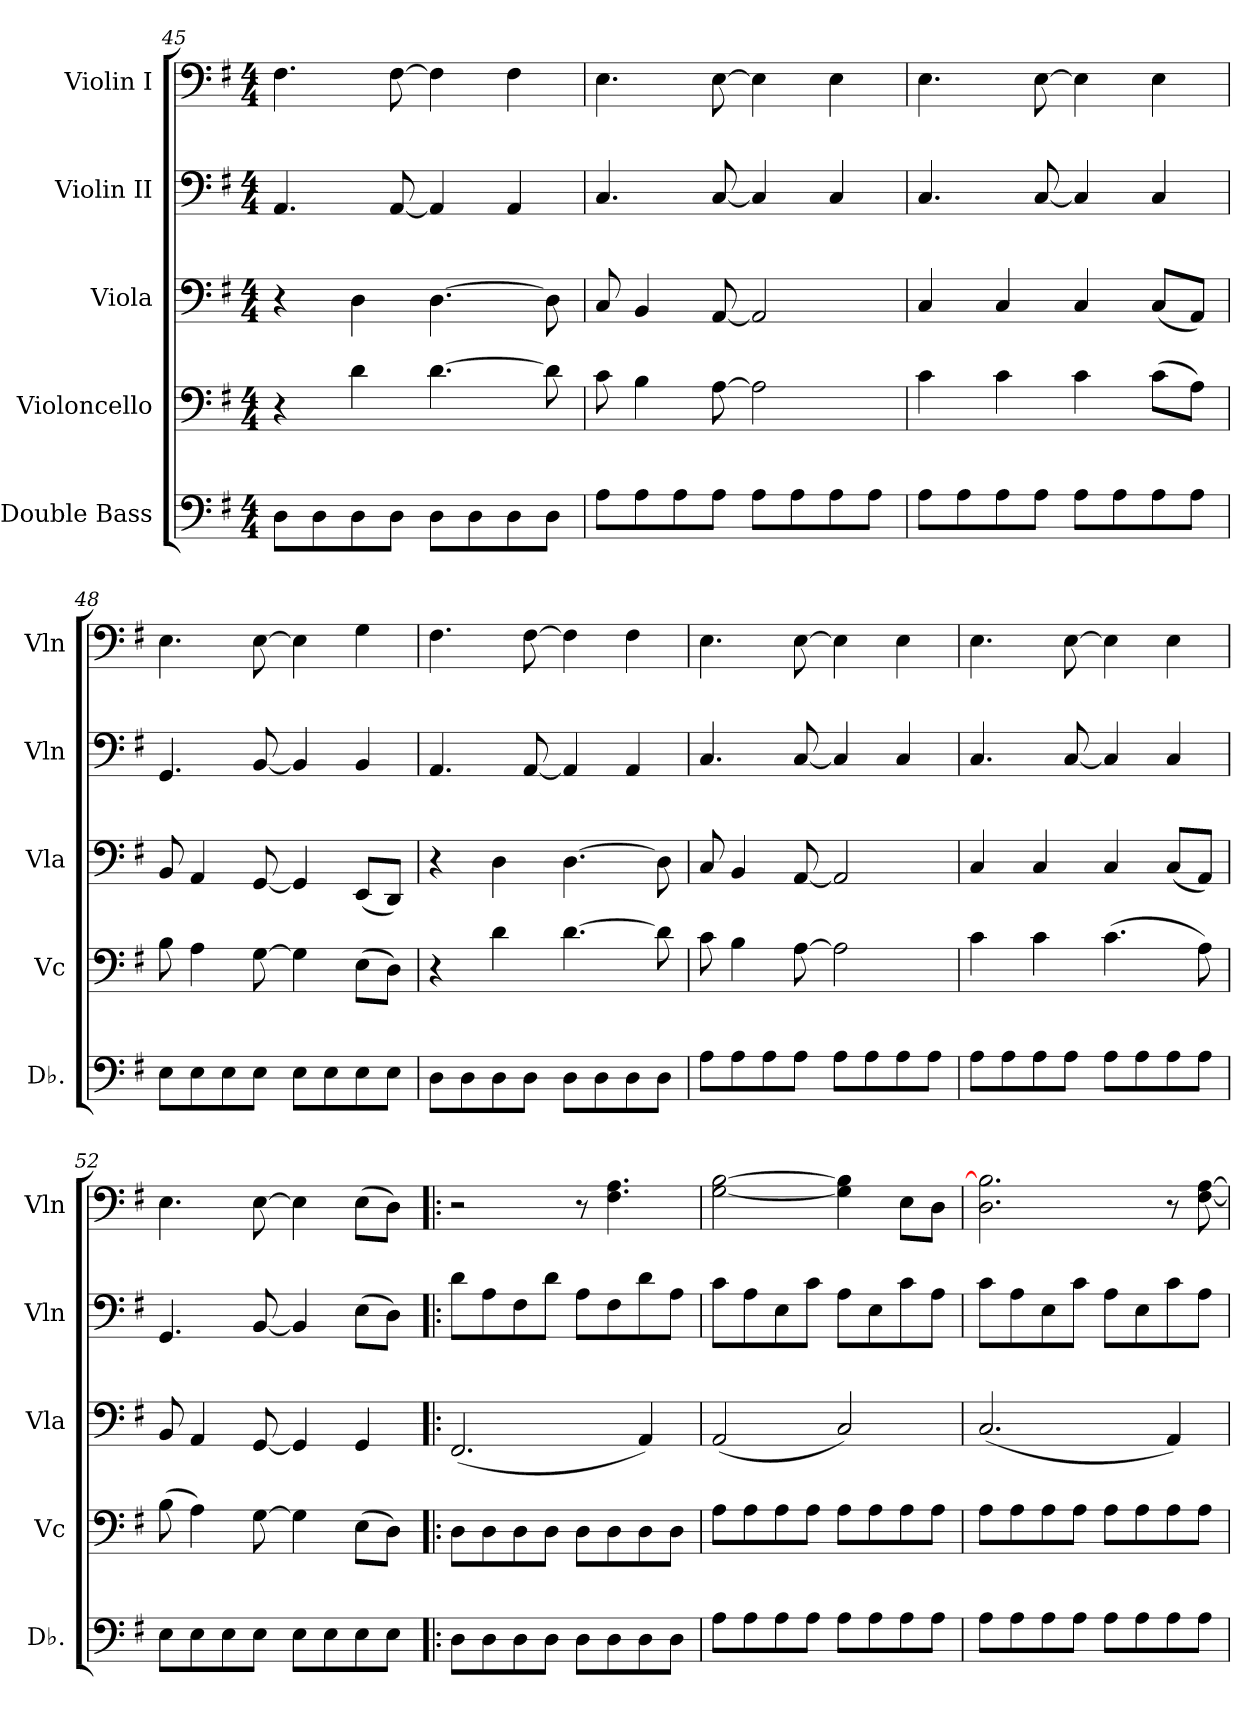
**kern	**kern	**kern	**kern	**kern
*part5	*part4	*part3	*part2	*part1
*staff5	*staff4	*staff3	*staff2	*staff1
*I"Double Bass	*I"Violoncello	*I"Viola	*I"Violin II	*I"Violin I
*I'Db.	*I'Vc	*I'Vla	*I'Vln	*I'Vln
*clefF4	*clefF4	*clefF4	*clefF4	*clefF4
*ITrd7c12	*	*	*	*
*k[f#]	*k[f#]	*k[f#]	*k[f#]	*k[f#]
*M4/4	*M4/4	*M4/4	*M4/4	*M4/4
=45	=45	=45	=45	=45
8DD\L	4r	4r	4.AA/	4.F#\
8DD\	.	.	.	.
8DD\	4d\	4D\	.	.
8DD\J	.	.	[8AA/	[8F#\
8DD\L	[4.d\	[4.D\	4AA/]	4F#\]
8DD\	.	.	.	.
8DD\	.	.	4AA/	4F#\
8DD\J	8d\]	8D\]	.	.
=46	=46	=46	=46	=46
8AA\L	8c\	8C/	4.C/	4.E\
8AA\	4B\	4BB/	.	.
8AA\	.	.	.	.
8AA\J	[8A\	[8AA/	[8C/	[8E\
8AA\L	2A\]	2AA/]	4C/]	4E\]
8AA\	.	.	.	.
8AA\	.	.	4C/	4E\
8AA\J	.	.	.	.
!!LO:LB:g=z
=47	=47	=47	=47	=47
8AA\L	4c\	4C/	4.C/	4.E\
8AA\	.	.	.	.
8AA\	4c\	4C/	.	.
8AA\J	.	.	[8C/	[8E\
8AA\L	4c\	4C/	4C/]	4E\]
8AA\	.	.	.	.
8AA\	(8c\L	(8C/L	4C/	4E\
8AA\J	8A\J)	8AA/J)	.	.
=48	=48	=48	=48	=48
8EE\L	8B\	8BB/	4.GG/	4.E\
8EE\	4A\	4AA/	.	.
8EE\	.	.	.	.
8EE\J	[8G\	[8GG/	[8BB/	[8E\
8EE\L	4G\]	4GG/]	4BB/]	4E\]
8EE\	.	.	.	.
8EE\	(8E\L	(8EE/L	4BB/	4G\
8EE\J	8D\J)	8DD/J)	.	.
=49	=49	=49	=49	=49
8DD\L	4r	4r	4.AA/	4.F#\
8DD\	.	.	.	.
8DD\	4d\	4D\	.	.
8DD\J	.	.	[8AA/	[8F#\
8DD\L	[4.d\	[4.D\	4AA/]	4F#\]
8DD\	.	.	.	.
8DD\	.	.	4AA/	4F#\
8DD\J	8d\]	8D\]	.	.
=50	=50	=50	=50	=50
8AA\L	8c\	8C/	4.C/	4.E\
8AA\	4B\	4BB/	.	.
8AA\	.	.	.	.
8AA\J	[8A\	[8AA/	[8C/	[8E\
8AA\L	2A\]	2AA/]	4C/]	4E\]
8AA\	.	.	.	.
8AA\	.	.	4C/	4E\
8AA\J	.	.	.	.
!!LO:PB:g=z
=51	=51	=51	=51	=51
8AA\L	4c\	4C/	4.C/	4.E\
8AA\	.	.	.	.
8AA\	4c\	4C/	.	.
8AA\J	.	.	[8C/	[8E\
8AA\L	(4.c\	4C/	4C/]	4E\]
8AA\	.	.	.	.
8AA\	.	(8C/L	4C/	4E\
8AA\J	8A\)	8AA/J)	.	.
=52	=52	=52	=52	=52
8EE\L	(8B\	8BB/	4.GG/	4.E\
8EE\	4A\)	4AA/	.	.
8EE\	.	.	.	.
8EE\J	[8G\	[8GG/	[8BB/	[8E\
8EE\L	4G\]	4GG/]	4BB/]	4E\]
8EE\	.	.	.	.
8EE\	(8E\L	4GG/	(8E\L	(8E\L
8EE\J	8D\J)	.	8D\J)	8D\J)
=53!|:	=53!|:	=53!|:	=53!|:	=53!|:
8DD\L	8D\L	(2.FF#/	8d\L	2r
8DD\	8D\	.	8A\	.
8DD\	8D\	.	8F#\	.
8DD\J	8D\J	.	8d\J	.
8DD\L	8D\L	.	8A\L	8r
8DD\	8D\	.	8F#\	4.F#\ 4.A\
8DD\	8D\	4AA/)	8d\	.
8DD\J	8D\J	.	8A\J	.
=54	=54	=54	=54	=54
8AA\L	8A\L	(2AA/	8c\L	[2G\ [2B\
8AA\	8A\	.	8A\	.
8AA\	8A\	.	8E\	.
8AA\J	8A\J	.	8c\J	.
8AA\L	8A\L	2C/)	8A\L	4G\] 4B\]
8AA\	8A\	.	8E\	.
8AA\	8A\	.	8c\	8E\L
8AA\J	8A\J	.	8A\J	8D\J
!!LO:LB:g=z
=55	=55	=55	=55	=55
8AA\L	8A\L	(2.C/	8c\L	2.D\ 2.B\]
8AA\	8A\	.	8A\	.
8AA\	8A\	.	8E\	.
8AA\J	8A\J	.	8c\J	.
8AA\L	8A\L	.	8A\L	.
8AA\	8A\	.	8E\	.
8AA\	8A\	4AA/)	8c\	8r
8AA\J	8A\J	.	8A\J	[8F#\ [8A\
=	=	=	=	=
*-	*-	*-	*-	*-
